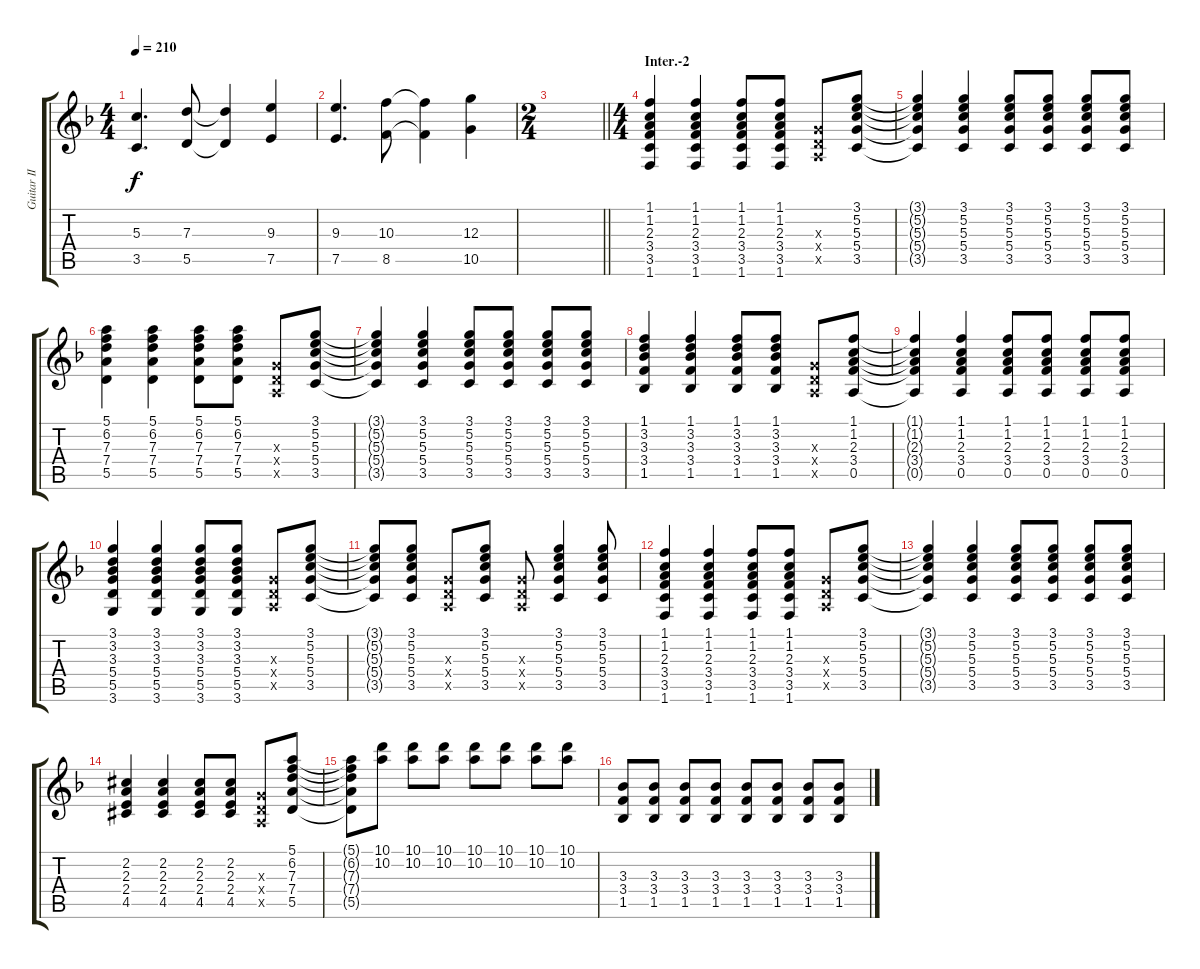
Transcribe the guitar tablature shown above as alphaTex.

\track ("Guitar II (Nakano Azusa)" "Guitar II ") {instrument distortionguitar}
\staff {score tabs}
\tuning (E4 B3 G3 D3 A2 E2) {hide}
\ts (4 4)
\tempo 210
\clef g2
\ks f
(5.3 3.5).4{d dy f} (7.3 5.5).8 (7.3{t} 5.5{t}).4 (9.3 7.5).4 |
(9.3 7.5).4{d} (10.3 8.5).8 (10.3{t} 8.5{t}).4 (12.3 10.5).4 |
\ts (2 4)
\barLineRight lightlight
|
\ts (4 4)
\section ("" "Inter.-2")
(1.1 1.2 2.3 3.4 3.5 1.6).4 (1.1 1.2 2.3 3.4 3.5 1.6).4 (1.1 1.2 2.3 3.4 3.5 1.6).8 (1.1 1.2 2.3 3.4 3.5 1.6).8 (0.3{x} 0.4{x} 0.5{x}).8 (3.1 5.2 5.3 5.4 3.5).8 |
(3.1{t} 5.2{t} 5.3{t} 5.4{t} 3.5{t}).4 (3.1 5.2 5.3 5.4 3.5).4 (3.1 5.2 5.3 5.4 3.5).8 (3.1 5.2 5.3 5.4 3.5).8 (3.1 5.2 5.3 5.4 3.5).8 (3.1 5.2 5.3 5.4 3.5).8 |
(5.1 6.2 7.3 7.4 5.5).4 (5.1 6.2 7.3 7.4 5.5).4 (5.1 6.2 7.3 7.4 5.5).8 (5.1 6.2 7.3 7.4 5.5).8 (0.3{x} 0.4{x} 0.5{x}).8 (3.1 5.2 5.3 5.4 3.5).8 |
(3.1{t} 5.2{t} 5.3{t} 5.4{t} 3.5{t}).4 (3.1 5.2 5.3 5.4 3.5).4 (3.1 5.2 5.3 5.4 3.5).8 (3.1 5.2 5.3 5.4 3.5).8 (3.1 5.2 5.3 5.4 3.5).8 (3.1 5.2 5.3 5.4 3.5).8 |
(1.1 3.2 3.3 3.4 1.5).4 (1.1 3.2 3.3 3.4 1.5).4 (1.1 3.2 3.3 3.4 1.5).8 (1.1 3.2 3.3 3.4 1.5).8 (0.3{x} 0.4{x} 0.5{x}).8 (1.1 1.2 2.3 3.4 0.5).8 |
(1.1{t} 1.2{t} 2.3{t} 3.4{t} 0.5{t}).4 (1.1 1.2 2.3 3.4 0.5).4 (1.1 1.2 2.3 3.4 0.5).8 (1.1 1.2 2.3 3.4 0.5).8 (1.1 1.2 2.3 3.4 0.5).8 (1.1 1.2 2.3 3.4 0.5).8 |
(3.1 3.2 3.3 5.4 5.5 3.6).4 (3.1 3.2 3.3 5.4 5.5 3.6).4 (3.1 3.2 3.3 5.4 5.5 3.6).8 (3.1 3.2 3.3 5.4 5.5 3.6).8 (0.3{x} 0.4{x} 0.5{x}).8 (3.1 5.2 5.3 5.4 3.5).8 |
(3.1{t} 5.2{t} 5.3{t} 5.4{t} 3.5{t}).8 (3.1 5.2 5.3 5.4 3.5).8 (0.3{x} 0.4{x} 0.5{x}).8 (3.1 5.2 5.3 5.4 3.5).8 (0.3{x} 0.4{x} 0.5{x}).8 (3.1 5.2 5.3 5.4 3.5).4 (3.1 5.2 5.3 5.4 3.5).8 |
(1.1 1.2 2.3 3.4 3.5 1.6).4 (1.1 1.2 2.3 3.4 3.5 1.6).4 (1.1 1.2 2.3 3.4 3.5 1.6).8 (1.1 1.2 2.3 3.4 3.5 1.6).8 (0.3{x} 0.4{x} 0.5{x}).8 (3.1 5.2 5.3 5.4 3.5).8 |
(3.1{t} 5.2{t} 5.3{t} 5.4{t} 3.5{t}).4 (3.1 5.2 5.3 5.4 3.5).4 (3.1 5.2 5.3 5.4 3.5).8 (3.1 5.2 5.3 5.4 3.5).8 (3.1 5.2 5.3 5.4 3.5).8 (3.1 5.2 5.3 5.4 3.5).8 |
(2.2{acc #} 2.3 2.4 4.5{acc #}).4 (2.2{acc #} 2.3 2.4 4.5{acc #}).4 (2.2{acc #} 2.3 2.4 4.5{acc #}).8 (2.2{acc #} 2.3 2.4 4.5{acc #}).8 (0.3{x} 0.4{x} 0.5{x}).8 (5.1 6.2 7.3 7.4 5.5).8 |
(5.1{t} 6.2{t} 7.3{t} 7.4{t} 5.5{t}).8 (10.1 10.2).8 (10.1 10.2).8 (10.1 10.2).8 (10.1 10.2).8 (10.1 10.2).8 (10.1 10.2).8 (10.1 10.2).8 |
(3.3 3.4 1.5).8 (3.3 3.4 1.5).8 (3.3 3.4 1.5).8 (3.3 3.4 1.5).8 (3.3 3.4 1.5).8 (3.3 3.4 1.5).8 (3.3 3.4 1.5).8 (3.3 3.4 1.5).8
